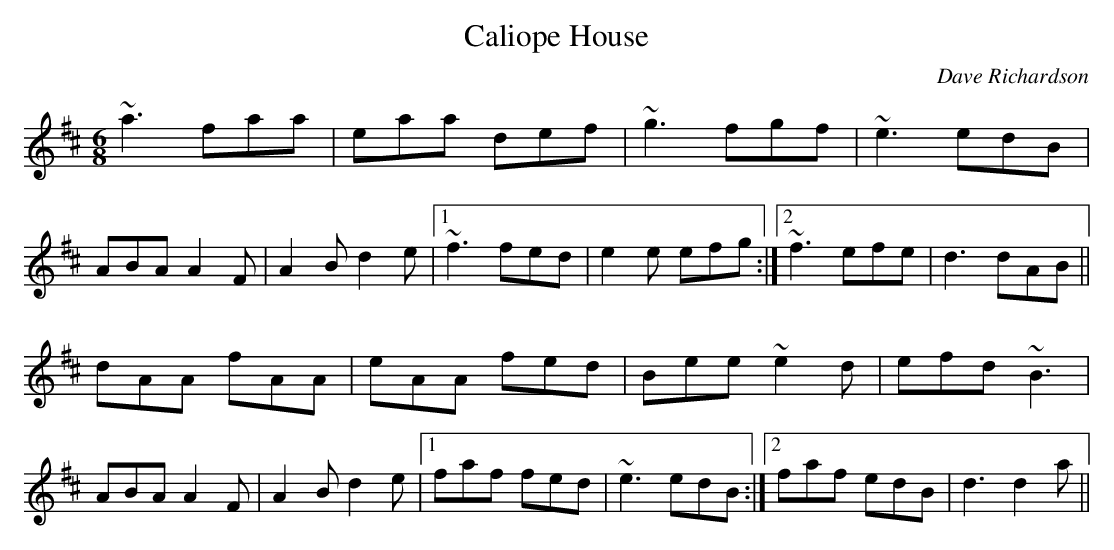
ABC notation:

X:1
T:Caliope House
C:Dave Richardson
M:6/8
K:D
~a3 faa|eaa def|~g3 fgf|~e3 edB|
ABA A2F|A2B d2e|1 ~f3 fed|e2e efg:|2 ~f3 efe|d3 dAB||
dAA fAA|eAA fed|Bee ~e2d|efd ~B3|
ABA A2F|A2B d2e|1 faf fed|~e3 edB:|2 faf edB|d3 d2a||
